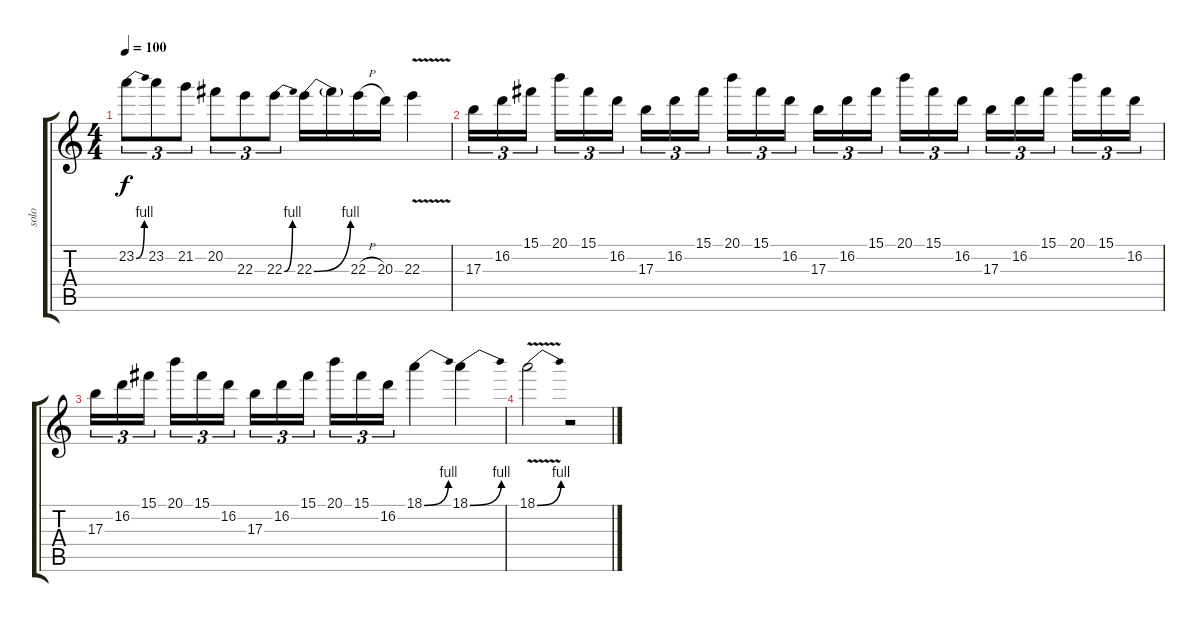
\track ("solo" "solo") {instrument distortionguitar}
\staff {score tabs}
\tuning (Eb4 Bb3 Gb3 Db3 Ab2 Eb2) {hide}
\ts (4 4)
\tempo 100
\clef g2
\ks c
23.2{be (bend 0 0 60 4)}.8{tu (3 2) dy f} 23.2.8{tu (3 2)} 21.2.8{tu (3 2)} 20.2.8{tu (3 2)} 22.3.8{tu (3 2)} 22.3{be (bend 0 0 60 4)}.8{tu (3 2)} 22.3{be (bend 0 0 60 4)}.16 22.3{t}.16 22.3{h}.16 20.3.16 22.3{v}.4 |
17.3.16{tu (3 2)} 16.2.16{tu (3 2)} 15.1.16{tu (3 2) beam splitsecondary} 20.1.16{tu (3 2)} 15.1.16{tu (3 2)} 16.2.16{tu (3 2)} 17.3.16{tu (3 2)} 16.2.16{tu (3 2)} 15.1.16{tu (3 2) beam splitsecondary} 20.1.16{tu (3 2)} 15.1.16{tu (3 2)} 16.2.16{tu (3 2)} 17.3.16{tu (3 2)} 16.2.16{tu (3 2)} 15.1.16{tu (3 2) beam splitsecondary} 20.1.16{tu (3 2)} 15.1.16{tu (3 2)} 16.2.16{tu (3 2)} 17.3.16{tu (3 2)} 16.2.16{tu (3 2)} 15.1.16{tu (3 2) beam splitsecondary} 20.1.16{tu (3 2)} 15.1.16{tu (3 2)} 16.2.16{tu (3 2)} |
17.3.16{tu (3 2)} 16.2.16{tu (3 2)} 15.1.16{tu (3 2) beam splitsecondary} 20.1.16{tu (3 2)} 15.1.16{tu (3 2)} 16.2.16{tu (3 2)} 17.3.16{tu (3 2)} 16.2.16{tu (3 2)} 15.1.16{tu (3 2) beam splitsecondary} 20.1.16{tu (3 2)} 15.1.16{tu (3 2)} 16.2.16{tu (3 2)} 18.1{be (bend 0 0 60 4)}.4 18.1{be (bend 0 0 60 4)}.4 |
18.1{be (bend 0 0 60 4) v}.2 r.2
